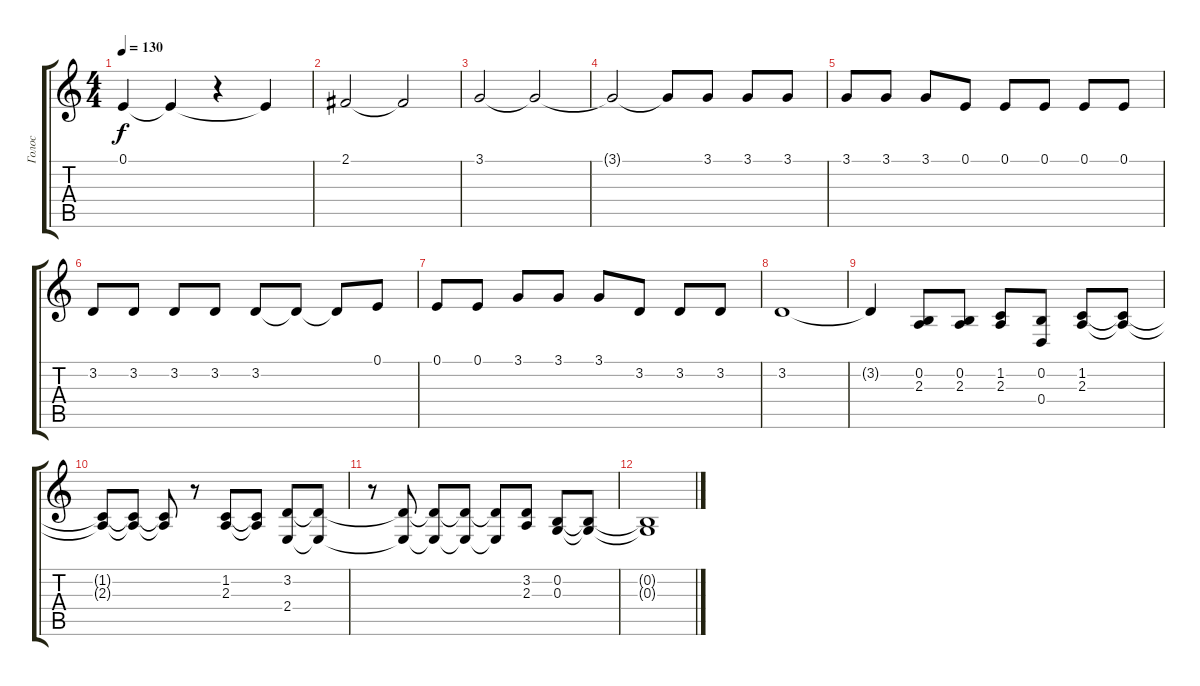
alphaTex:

\track ("Голос" "Голос") {instrument stringensemble1}
\staff {score tabs}
\tuning (E4 B3 G3 D3 A2 E2) {hide}
\ts (4 4)
\tempo 130
\clef g2
\ks c
0.1.4{dy f} 0.1{t}.4 r.4 0.1{t}.4 |
2.1.2 2.1{t}.2 |
3.1.2 3.1{t}.2 |
3.1{t}.2 3.1{t}.8 3.1.8 3.1.8 3.1.8 |
3.1.8 3.1.8 3.1.8 0.1.8 0.1.8 0.1.8 0.1.8 0.1.8 |
3.2.8 3.2.8 3.2.8 3.2.8 3.2.8 3.2{t}.8 3.2{t}.8 0.1.8 |
0.1.8 0.1.8 3.1.8 3.1.8 3.1.8 3.2.8 3.2.8 3.2.8 |
3.2.1 |
3.2{t}.4 (0.2 2.3).8 (0.2 2.3).8 (1.2 2.3).8 (0.2 0.4).8 (1.2 2.3).8 (1.2{t} 2.3{t}).8 |
(1.2{t} 2.3{t}).8 (1.2{t} 2.3{t}).8 (1.2{t} 2.3{t}).8 r.8 (1.2 2.3).8 (1.2{t} 2.3{t}).8 (3.2 2.4).8 (3.2{t} 2.4{t}).8 |
r.8 (3.2{t} 2.4{t}).8 (3.2{t} 2.4{t}).8 (3.2{t} 2.4{t}).8 (3.2{t} 2.4{t}).8 (3.2 2.3).8 (0.2 0.3).8 (0.2{t} 0.3{t}).8 |
(0.2{t} 0.3{t}).1
